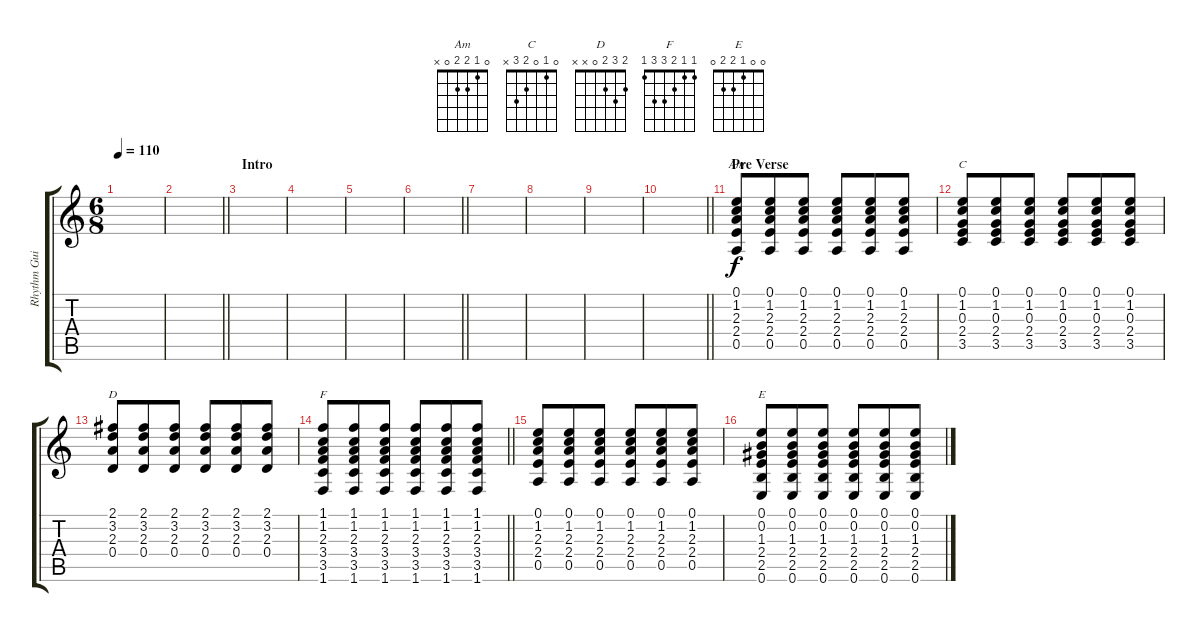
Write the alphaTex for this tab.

\track ("Rhythm Guitar" "Rhythm Gui") {instrument distortionguitar}
\staff {score tabs}
\tuning (E4 B3 G3 D3 A2 E2) {hide}
\chord ("Am" 0 1 2 2 0 x)
\chord ("C" 0 1 0 2 3 x)
\chord ("D" 2 3 2 0 x x)
\chord ("F" 1 1 2 3 3 1)
\chord ("E" 0 0 1 2 2 0)
\ts (6 8)
\section ("" "")
\tempo 110
\clef g2
\ks c
|
\barLineRight lightlight
|
\section ("" "Intro")
|
|
|
\barLineRight lightlight
|
\section ("" "")
|
|
|
\barLineRight lightlight
|
\section ("" "Pre Verse")
(0.1 1.2 2.3 2.4 0.5).8{ch "Am"} (0.1 1.2 2.3 2.4 0.5).8 (0.1 1.2 2.3 2.4 0.5).8 (0.1 1.2 2.3 2.4 0.5).8 (0.1 1.2 2.3 2.4 0.5).8 (0.1 1.2 2.3 2.4 0.5).8 |
(0.1 1.2 0.3 2.4 3.5).8{ch "C"} (0.1 1.2 0.3 2.4 3.5).8 (0.1 1.2 0.3 2.4 3.5).8 (0.1 1.2 0.3 2.4 3.5).8 (0.1 1.2 0.3 2.4 3.5).8 (0.1 1.2 0.3 2.4 3.5).8 |
(2.1 3.2 2.3 0.4).8{ch "D"} (2.1 3.2 2.3 0.4).8 (2.1 3.2 2.3 0.4).8 (2.1 3.2 2.3 0.4).8 (2.1 3.2 2.3 0.4).8 (2.1 3.2 2.3 0.4).8 |
\barLineRight lightlight
(1.1 1.2 2.3 3.4 3.5 1.6).8{ch "F"} (1.1 1.2 2.3 3.4 3.5 1.6).8 (1.1 1.2 2.3 3.4 3.5 1.6).8 (1.1 1.2 2.3 3.4 3.5 1.6).8 (1.1 1.2 2.3 3.4 3.5 1.6).8 (1.1 1.2 2.3 3.4 3.5 1.6).8 |
\section ("" "")
(0.1 1.2 2.3 2.4 0.5).8 (0.1 1.2 2.3 2.4 0.5).8 (0.1 1.2 2.3 2.4 0.5).8 (0.1 1.2 2.3 2.4 0.5).8 (0.1 1.2 2.3 2.4 0.5).8 (0.1 1.2 2.3 2.4 0.5).8 |
(0.1 0.2 1.3 2.4 2.5 0.6).8{ch "E"} (0.1 0.2 1.3 2.4 2.5 0.6).8 (0.1 0.2 1.3 2.4 2.5 0.6).8 (0.1 0.2 1.3 2.4 2.5 0.6).8 (0.1 0.2 1.3 2.4 2.5 0.6).8 (0.1 0.2 1.3 2.4 2.5 0.6).8
